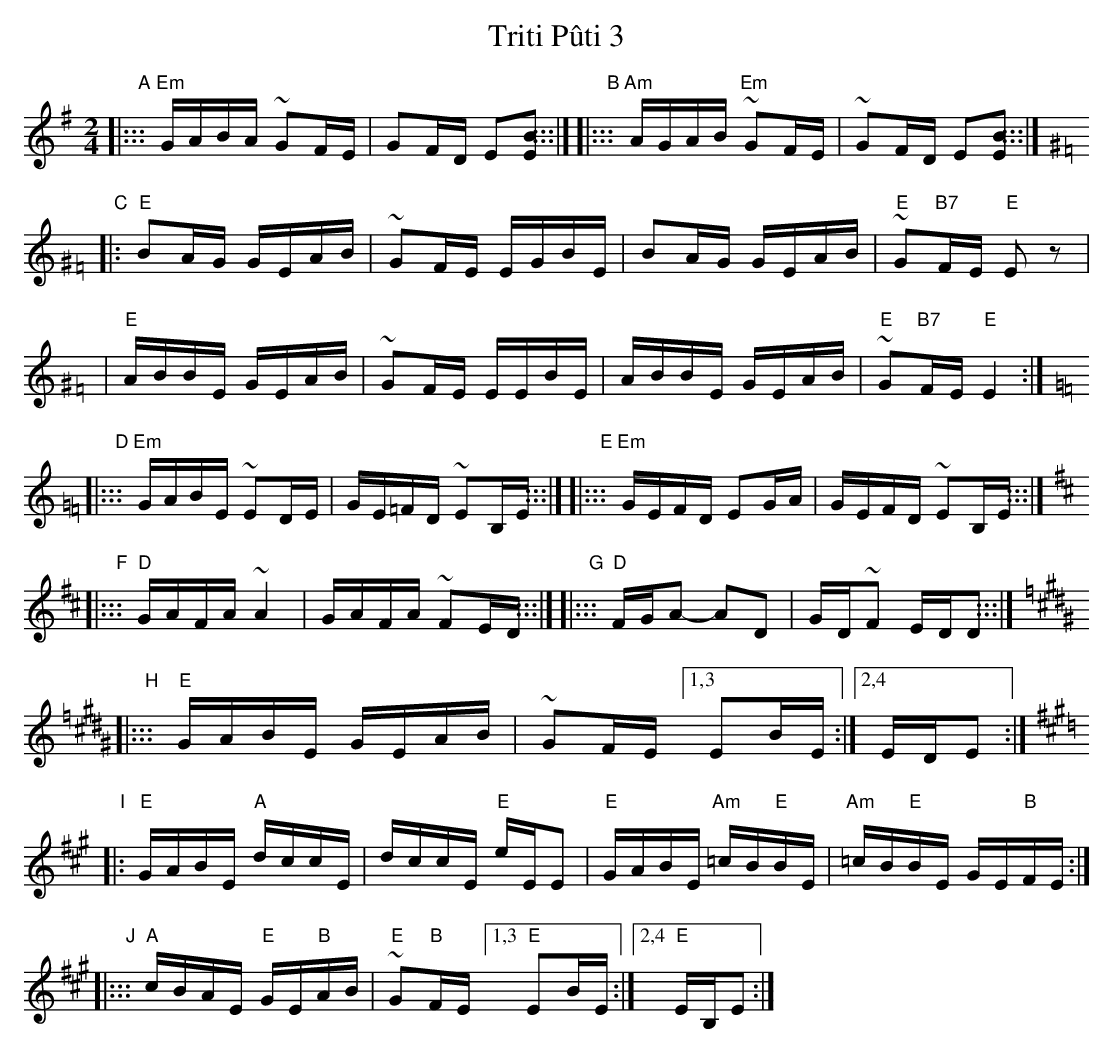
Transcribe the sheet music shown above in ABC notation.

X:1
T: Triti P\^uti 3
M: 2/4
L: 1/16
K: Em
"A"\
|::: "Em"GABA ~G2FE | G2FD E2[B2E2] :::|\
"B"\
|::: "Am"AGAB "Em"~G2FE | ~G2FD E2[B2E2] :::|
K:Ephr^G=F
"C"\
|: "E"B2AG GEAB | ~G2FE EGBE | B2AG GEAB | "E"~G2"B7"FE "E"E2z2 |
|  "E"ABBE GEAB | ~G2FE EEBE | ABBE GEAB | "E"~G2"B7"FE "E"E4 :|
K:Ephr=G=F
"D"\
|::: "Em"GABE ~E2DE | GE=FD ~E2B,E :::|\
"E"\
|::: "Em"GEFD E2GA | GEFD ~E2B,E :::|
K:D
"F"\
|::: "D"GAFA ~A4 | GAFA ~F2ED :::|\
"G"\
|::: "D"FGA2- A2D2 | GD~F2 EDD2  :::|
K:E=f^G
"H"\
|::: "E"GABE GEAB | ~G2FE [1,3 E2BE :|2,4 EDE2  :|
K:A
"I"\
|: "E"GABE "A"dccE | dccE "E"eEE2 | "E"GABE "Am"=cB"E"BE | "Am"=cB"E"BE GE"B"FE :|
"J"\
|::: "A"cBAE "E"GE"B"AB | "E"~G2"B"FE [1,3 "E"E2BE :|2,4 "E"EB,E2 :|
